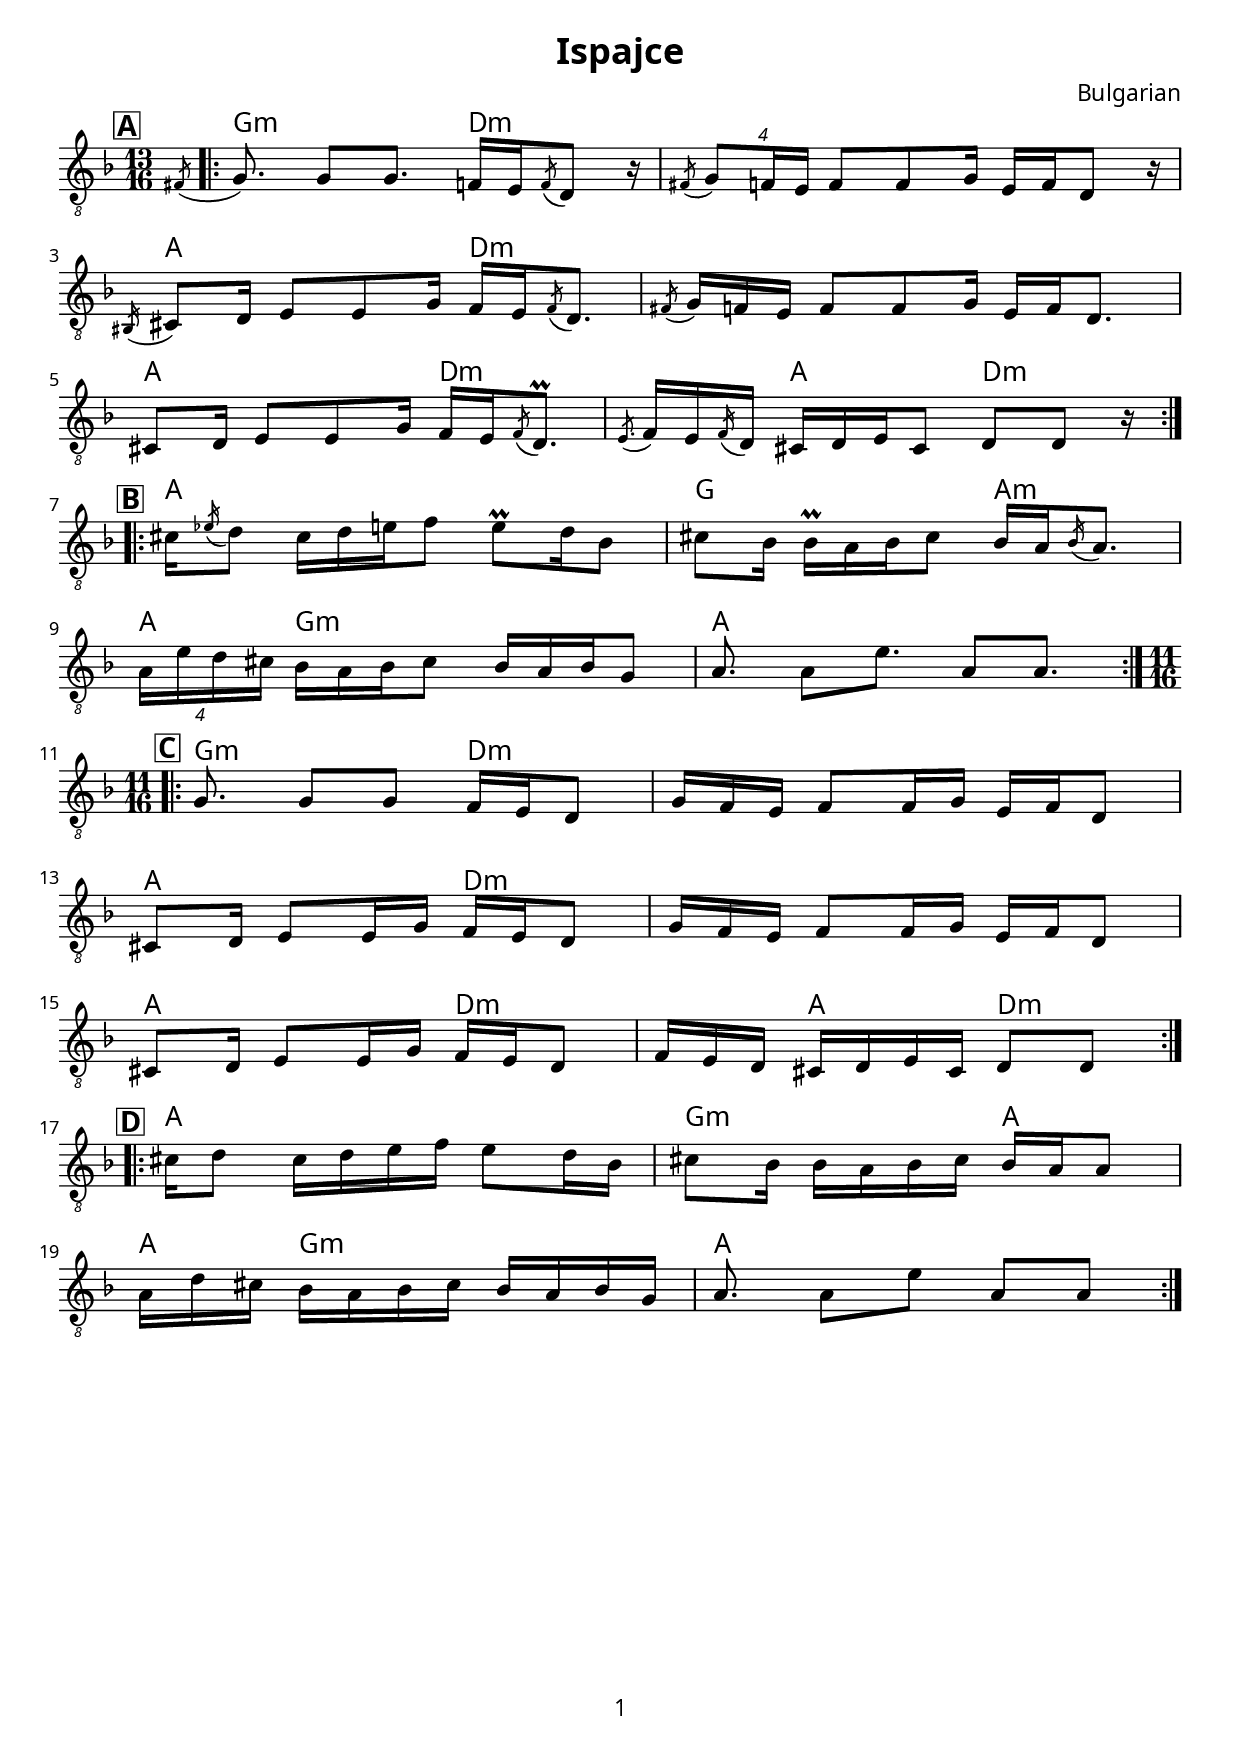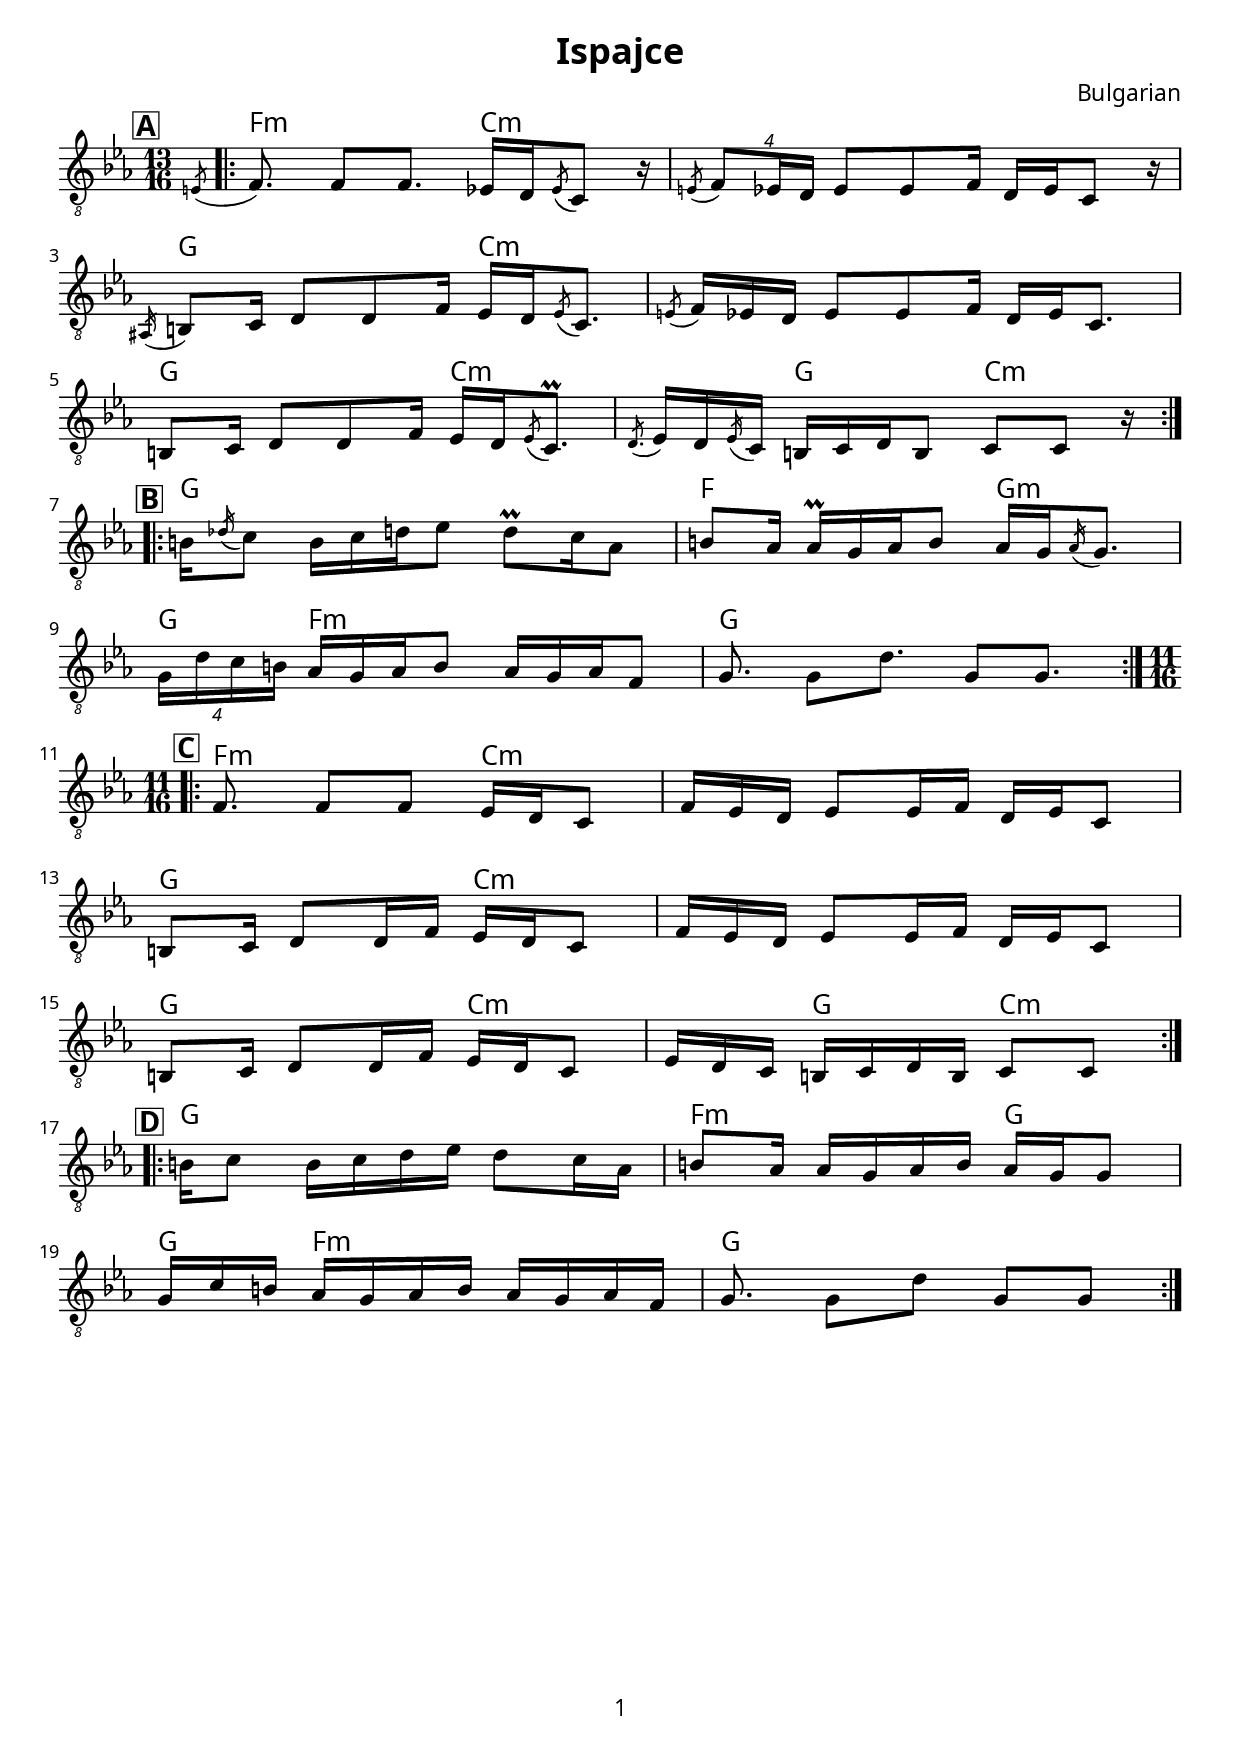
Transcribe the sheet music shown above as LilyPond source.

% {{{ PARAMETRI
  myTitle = "Ispajce"
  mySubTitle = "Bulgarian"
  myKey = \key ees \major
  myTime = \time #'(3 5 5) 13/16 
  myTempo =  #(ly:make-moment 120 4)
% }}}

% INTESTAZIONE {{{
\version "2.18.2"

\header {
  title = \myTitle
  composer = \mySubTitle
}

\paper{
  print-first-page-number = ##t
  oddHeaderMarkup = \markup \null
  evenHeaderMarkup = \markup \null
  oddFooterMarkup = \markup {
    \fill-line {
      \on-the-fly \print-page-number-check-first
      \fromproperty #'page:page-number-string
    }
  }
  evenFooterMarkup = \oddFooterMarkup
  #(set-global-staff-size 10)
  myStaffSize = #20
  fonts = #(make-pango-font-tree
  "FontAwesome"
  "FontAwesome"
  "FontAwesome"
  (/ myStaffSize 20))
}

global = {
  \myKey
  \numericTimeSignature
  \myTime
  \set Score.markFormatter = #format-mark-box-alphabet
}
\layout { indent = #0 }
trip = #(define-music-function (parser location m1 m2 m3) 
  (ly:music? ly:music? ly:music?)
  "Triplets"             
  #{ \tuplet 3/2 { $m1 $m2 $m3 } #})
%}}}

% {{{ PARTE A
  temaA = {
    \repeat volta 2{
      \acciaccatura{e,8} f8. f8 f8. ees16 d \acciaccatura{ees8} c8 r16 | 
      \acciaccatura{e8} \tuplet 4/3 {f8 ees16 d} ees8 ees f16 d ees c8 r16 | \break
      \acciaccatura{ais} b8 c16 d8 d f16 ees d \acciaccatura{ees8} c8. | 
      \acciaccatura{e8} f16 ees d ees8 ees f16 d ees c8. | \break
      b8 c16 d8 d f16 ees d \acciaccatura{ees8} c8.\prall | 
      \acciaccatura{d} ees16 d \acciaccatura{ees} c b c d b8 c c r16 | \break
    }
  }

  accordiA = \chordmode{
    \repeat volta 2{
      f2:m c1*5/16:m | c1*13/16:m |
      g2 c1*5/16:m | c1*13/16:m |
      g2 c1*5/16:m | c8.:m g1*5/16 c1*5/16:m | 
    }
  }
% }}}

% {{{ PARTE B
  temaB = {
    \repeat volta 2{
      b'16 \acciaccatura{des} c8 b16 c d ees8 d\prall c16 aes8 | 
      b aes16 aes\prall g aes b8 aes16 g \acciaccatura{aes} g8. | \break
      \tuplet 4/3 {g16 d' c b} aes16 g aes b8 aes16 g aes f8 | 
      g8. g8 d'8. g,8 g8. | \break 
    }
  }

  accordiB = \chordmode{
    \repeat volta 2{
      g1*13/16 | f2 g1*5/16:m |
      g8. f1*10/16:m | g1*13/16 | 
    }
  }
% }}}

% {{{ PARTE C
  temaC = {
    \time #'(3 4 4) 11/16
    \repeat volta 2{
      f8. f8 f ees16 d c8 | f16 ees d ees8 ees16 f d ees c8 | \break
      b8 c16 d8 d16 f ees d c8 | f16 ees d ees8 ees16 f d ees c8 | \break
      b8 c16 d8 d16 f ees d c8 | ees16 d c b c d b c8 c | \break
    }
  }

  accordiC = \chordmode{
    \time #'(3 4 4) 11/16
    \repeat volta 2{
      f1*7/16:m c4:m | c1*11/16:m |
      g1*7/16 c4:m | c1*11/16:m |
      g1*7/16 c4:m | c8.:m  g4 c4:m |
    }
  }
% }}}

% {{{ PARTE D
  temaD = {
    \repeat volta 2{
      b'16 c8 b16 c d ees d8 c16 aes | b8 aes16 aes g aes b aes g g8 | \break
      g16 c b aes g aes b aes g aes f | g8. g8 d' g, g |
    }
  }

  accordiD = \chordmode{
    \repeat volta 2{
      g1*11/16 | f1*7/16:m g4 |
      g8. f2:m | g1*11/16 |
    }
  }
% }}}

% SCORE {{{
tema = \relative c' {
  \mark \default
  \temaA \break
  \mark \default
  \temaB \break
  \mark \default
  \temaC \break
  \mark \default
  \temaD \break
}

chordsPart ={
  \new ChordNames {
    \set chordChanges = ##t
    \accordiA
    \accordiB
    \accordiC
    \accordiD
  }
}

temaPart = \new Staff \with {
  instrumentName = ""
  midiInstrument = "piano"
} { \clef "treble_8" \global \tema }

scoreContent = << 
  \chordsPart
  \temaPart
>>
%}}}

% {{{ BOOKS
  \book{
    \bookOutputSuffix "C"
    \score {
      \scoreContent
      \layout {}
      \midi { \context { \Score tempoWholesPerMinute = #(ly:make-moment 190 4) } }
    }
  }

  \book{
    \bookOutputSuffix "Bb"
    \score { \transpose c d {\scoreContent} }
  }
% }}}
